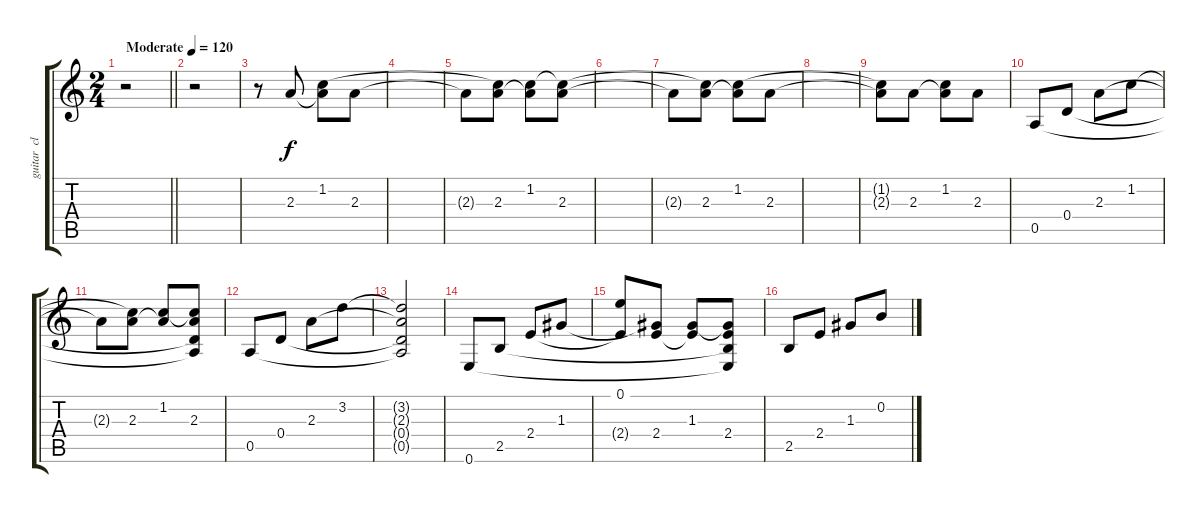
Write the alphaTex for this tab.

\track ("guitar  clean  right" "guitar  cl") {instrument acousticguitarnylon}
\staff {score tabs}
\tuning (E4 B3 G3 D3 A2 E2) {hide}
\ts (2 4)
\tempo (120 "Moderate")
\clef g2
\barLineRight lightlight
\ks c
r.2{dy f instrument acousticguitarnylon} |
r.2 |
r.8 2.3.8 (1.2 2.3{t}).8 2.3.8 |
|
2.3{t}.8 (1.2{t} 2.3).8 (1.2 2.3{t}).8 (1.2{t} 2.3).8 |
|
2.3{t}.8 (1.2{t} 2.3).8 (1.2 2.3{t}).8 2.3.8 |
|
(1.2{t} 2.3{t}).8 2.3.8 (1.2 2.3{t}).8 2.3.8 |
0.5.8 0.4.8 2.3.8 1.2.8 |
2.3{t}.8 (1.2{t} 2.3).8 (1.2 2.3{t}).8 (1.2{t} 2.3 0.4{t} 0.5{t}).8 |
0.5.8 0.4.8 2.3.8 3.2.8 |
(3.2{t} 2.3{t} 0.4{t} 0.5{t}).2 |
0.6.8 2.5.8 2.4.8 1.3.8 |
(0.1 2.4{t}).8 (1.3{t} 2.4).8 (1.3 2.4{t}).8 (1.3{t} 2.4 2.5{t} 0.6{t}).8 |
2.5.8 2.4.8 1.3.8 0.2.8
